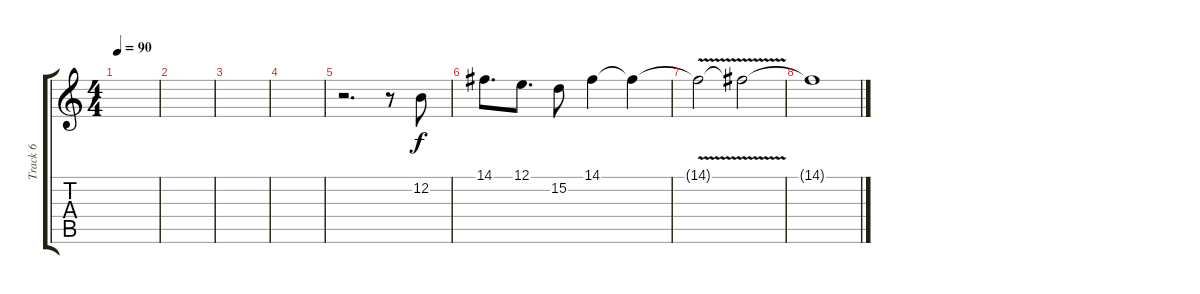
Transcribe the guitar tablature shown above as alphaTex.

\track ("Track 6" "Track 6") {instrument violin}
\staff {score tabs}
\tuning (E4 B3 G3 D3 A2 E2) {hide}
\ts (4 4)
\tempo 90
\clef g2
\ks c
|
|
|
|
r.2{d} r.8 12.2.8 |
14.1.8{d} 12.1.8{d} 15.2.8 14.1.4 14.1{t}.4 |
14.1{v t}.2 14.1{t}.2{volume 0} |
14.1{t}.1
